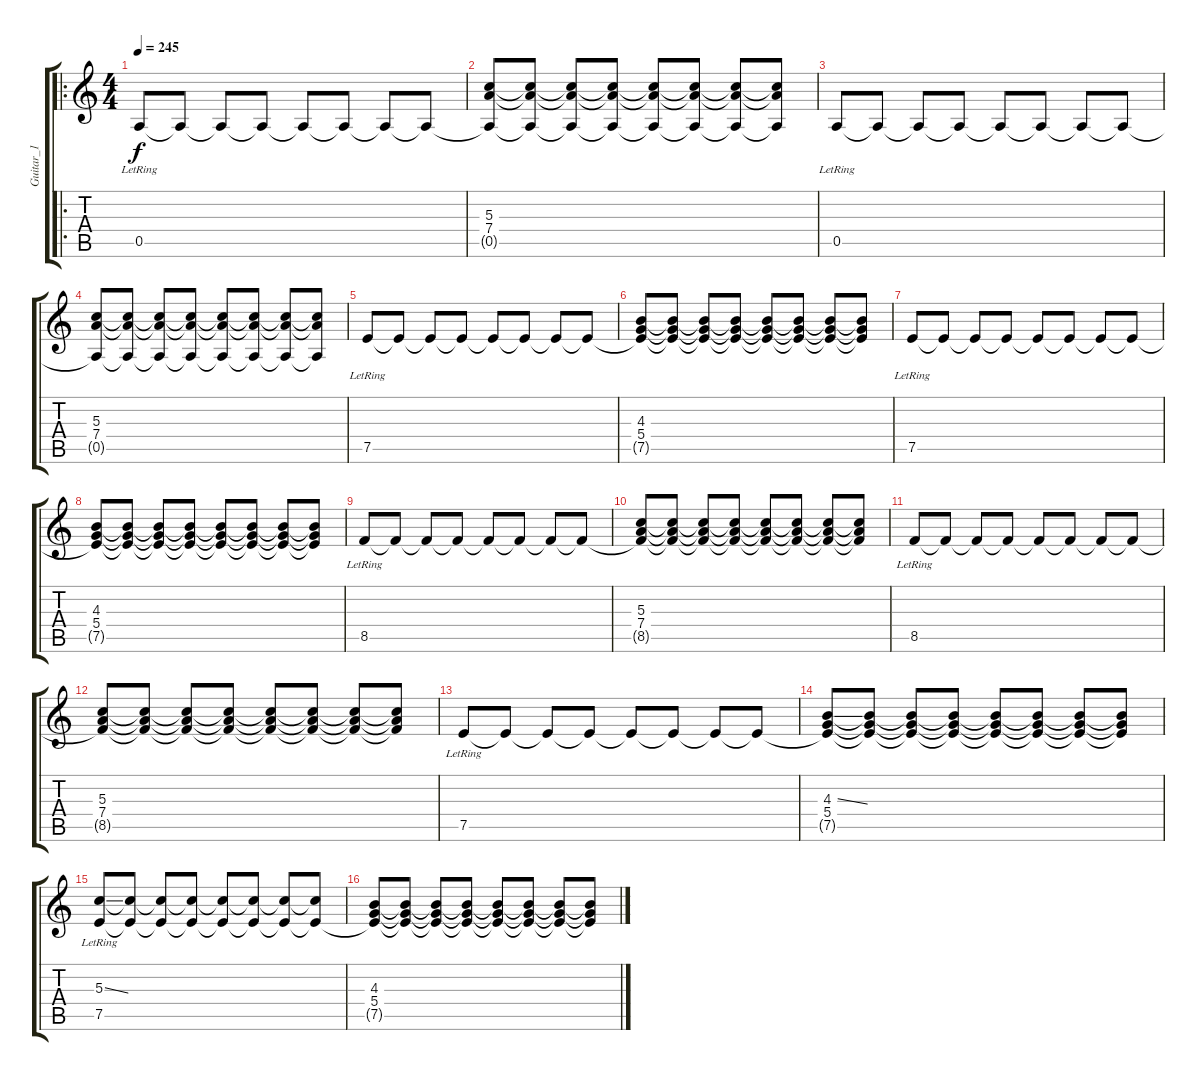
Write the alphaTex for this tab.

\track ("Guitar_1" "Guitar_1") {instrument electricguitarjazz}
\staff {score tabs}
\tuning (E4 B3 G3 D3 A2 E2) {hide}
\ro
\ts (4 4)
\tempo 245
\clef g2
\ks c
0.5{lr}.8{dy f instrument overdrivenguitar} 0.5{t}.8 0.5{t}.8 0.5{t}.8 0.5{t}.8 0.5{t}.8 0.5{t}.8 0.5{t}.8 |
(5.3 7.4 0.5{t}).8 (5.3{t} 7.4{t} 0.5{t}).8 (5.3{t} 7.4{t} 0.5{t}).8 (5.3{t} 7.4{t} 0.5{t}).8 (5.3{t} 7.4{t} 0.5{t}).8 (5.3{t} 7.4{t} 0.5{t}).8 (5.3{t} 7.4{t} 0.5{t}).8 (5.3{t} 7.4{t} 0.5{t}).8 |
0.5{lr}.8 0.5{t}.8 0.5{t}.8 0.5{t}.8 0.5{t}.8 0.5{t}.8 0.5{t}.8 0.5{t}.8 |
(5.3 7.4 0.5{t}).8 (5.3{t} 7.4{t} 0.5{t}).8 (5.3{t} 7.4{t} 0.5{t}).8 (5.3{t} 7.4{t} 0.5{t}).8 (5.3{t} 7.4{t} 0.5{t}).8 (5.3{t} 7.4{t} 0.5{t}).8 (5.3{t} 7.4{t} 0.5{t}).8 (5.3{t} 7.4{t} 0.5{t}).8 |
7.5{lr}.8 7.5{t}.8 7.5{t}.8 7.5{t}.8 7.5{t}.8 7.5{t}.8 7.5{t}.8 7.5{t}.8 |
(4.3 5.4 7.5{t}).8 (4.3{t} 5.4{t} 7.5{t}).8 (4.3{t} 5.4{t} 7.5{t}).8 (4.3{t} 5.4{t} 7.5{t}).8 (4.3{t} 5.4{t} 7.5{t}).8 (4.3{t} 5.4{t} 7.5{t}).8 (4.3{t} 5.4{t} 7.5{t}).8 (4.3{t} 5.4{t} 7.5{t}).8 |
7.5{lr}.8 7.5{t}.8 7.5{t}.8 7.5{t}.8 7.5{t}.8 7.5{t}.8 7.5{t}.8 7.5{t}.8 |
(4.3 5.4 7.5{t}).8 (4.3{t} 5.4{t} 7.5{t}).8 (4.3{t} 5.4{t} 7.5{t}).8 (4.3{t} 5.4{t} 7.5{t}).8 (4.3{t} 5.4{t} 7.5{t}).8 (4.3{t} 5.4{t} 7.5{t}).8 (4.3{t} 5.4{t} 7.5{t}).8 (4.3{t} 5.4{t} 7.5{t}).8 |
8.5{lr}.8 8.5{t}.8 8.5{t}.8 8.5{t}.8 8.5{t}.8 8.5{t}.8 8.5{t}.8 8.5{t}.8 |
(5.3 7.4 8.5{t}).8 (5.3{t} 7.4{t} 8.5{t}).8 (5.3{t} 7.4{t} 8.5{t}).8 (5.3{t} 7.4{t} 8.5{t}).8 (5.3{t} 7.4{t} 8.5{t}).8 (5.3{t} 7.4{t} 8.5{t}).8 (5.3{t} 7.4{t} 8.5{t}).8 (5.3{t} 7.4{t} 8.5{t}).8 |
8.5{lr}.8 8.5{t}.8 8.5{t}.8 8.5{t}.8 8.5{t}.8 8.5{t}.8 8.5{t}.8 8.5{t}.8 |
(5.3 7.4 8.5{t}).8 (5.3{t} 7.4{t} 8.5{t}).8 (5.3{t} 7.4{t} 8.5{t}).8 (5.3{t} 7.4{t} 8.5{t}).8 (5.3{t} 7.4{t} 8.5{t}).8 (5.3{t} 7.4{t} 8.5{t}).8 (5.3{t} 7.4{t} 8.5{t}).8 (5.3{t} 7.4{t} 8.5{t}).8 |
7.5{lr}.8 7.5{t}.8 7.5{t}.8 7.5{t}.8 7.5{t}.8 7.5{t}.8 7.5{t}.8 7.5{t}.8 |
(4.3{ss} 5.4 7.5{t}).8 (4.3{t} 5.4{t} 7.5{t}).8 (4.3{t} 5.4{t} 7.5{t}).8 (4.3{t} 5.4{t} 7.5{t}).8 (4.3{t} 5.4{t} 7.5{t}).8 (4.3{t} 5.4{t} 7.5{t}).8 (4.3{t} 5.4{t} 7.5{t}).8 (4.3{t} 5.4{t} 7.5{t}).8 |
(5.3{ss} 7.5{lr}).8 (5.3{t} 7.5{t}).8 (5.3{t} 7.5{t}).8 (5.3{t} 7.5{t}).8 (5.3{t} 7.5{t}).8 (5.3{t} 7.5{t}).8 (5.3{t} 7.5{t}).8 (5.3{t} 7.5{t}).8 |
(4.3 5.4 7.5{t}).8 (4.3{t} 5.4{t} 7.5{t}).8 (4.3{t} 5.4{t} 7.5{t}).8 (4.3{t} 5.4{t} 7.5{t}).8 (4.3{t} 5.4{t} 7.5{t}).8 (4.3{t} 5.4{t} 7.5{t}).8 (4.3{t} 5.4{t} 7.5{t}).8 (4.3{t} 5.4{t} 7.5{t}).8
